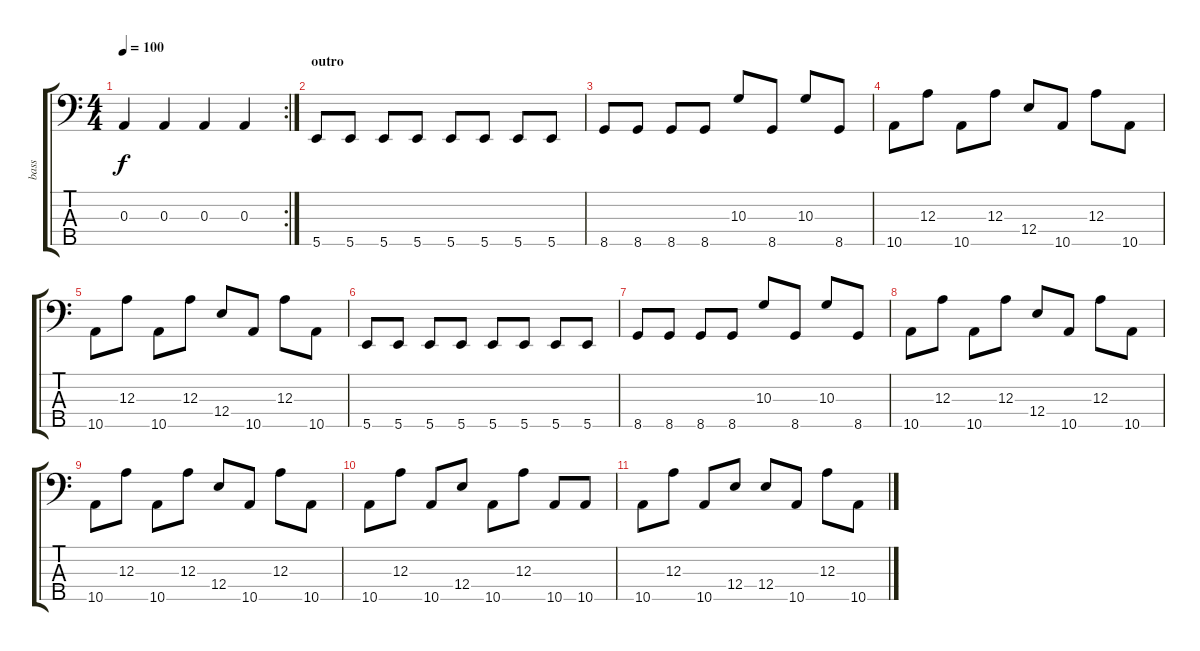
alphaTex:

\track ("bass" "bass") {instrument fretlessbass}
\staff {score tabs}
\tuning (G2 D2 A1 E1 B0) {hide}
\rc 2
\ts (4 4)
\tempo 100
\clef f4
\ks c
0.3.4{dy f} 0.3.4 0.3.4 0.3.4 |
\section ("" "outro")
5.5.8 5.5.8 5.5.8 5.5.8 5.5.8 5.5.8 5.5.8 5.5.8 |
8.5.8 8.5.8 8.5.8 8.5.8 10.3.8 8.5.8 10.3.8 8.5.8 |
10.5.8 12.3.8 10.5.8 12.3.8 12.4.8 10.5.8 12.3.8 10.5.8 |
10.5.8 12.3.8 10.5.8 12.3.8 12.4.8 10.5.8 12.3.8 10.5.8 |
5.5.8 5.5.8 5.5.8 5.5.8 5.5.8 5.5.8 5.5.8 5.5.8 |
8.5.8 8.5.8 8.5.8 8.5.8 10.3.8 8.5.8 10.3.8 8.5.8 |
10.5.8 12.3.8 10.5.8 12.3.8 12.4.8 10.5.8 12.3.8 10.5.8 |
10.5.8 12.3.8 10.5.8 12.3.8 12.4.8 10.5.8 12.3.8 10.5.8 |
10.5.8 12.3.8 10.5.8 12.4.8 10.5.8 12.3.8 10.5.8 10.5.8 |
10.5.8{volume 4} 12.3.8 10.5.8 12.4.8 12.4.8 10.5.8 12.3.8 10.5.8
